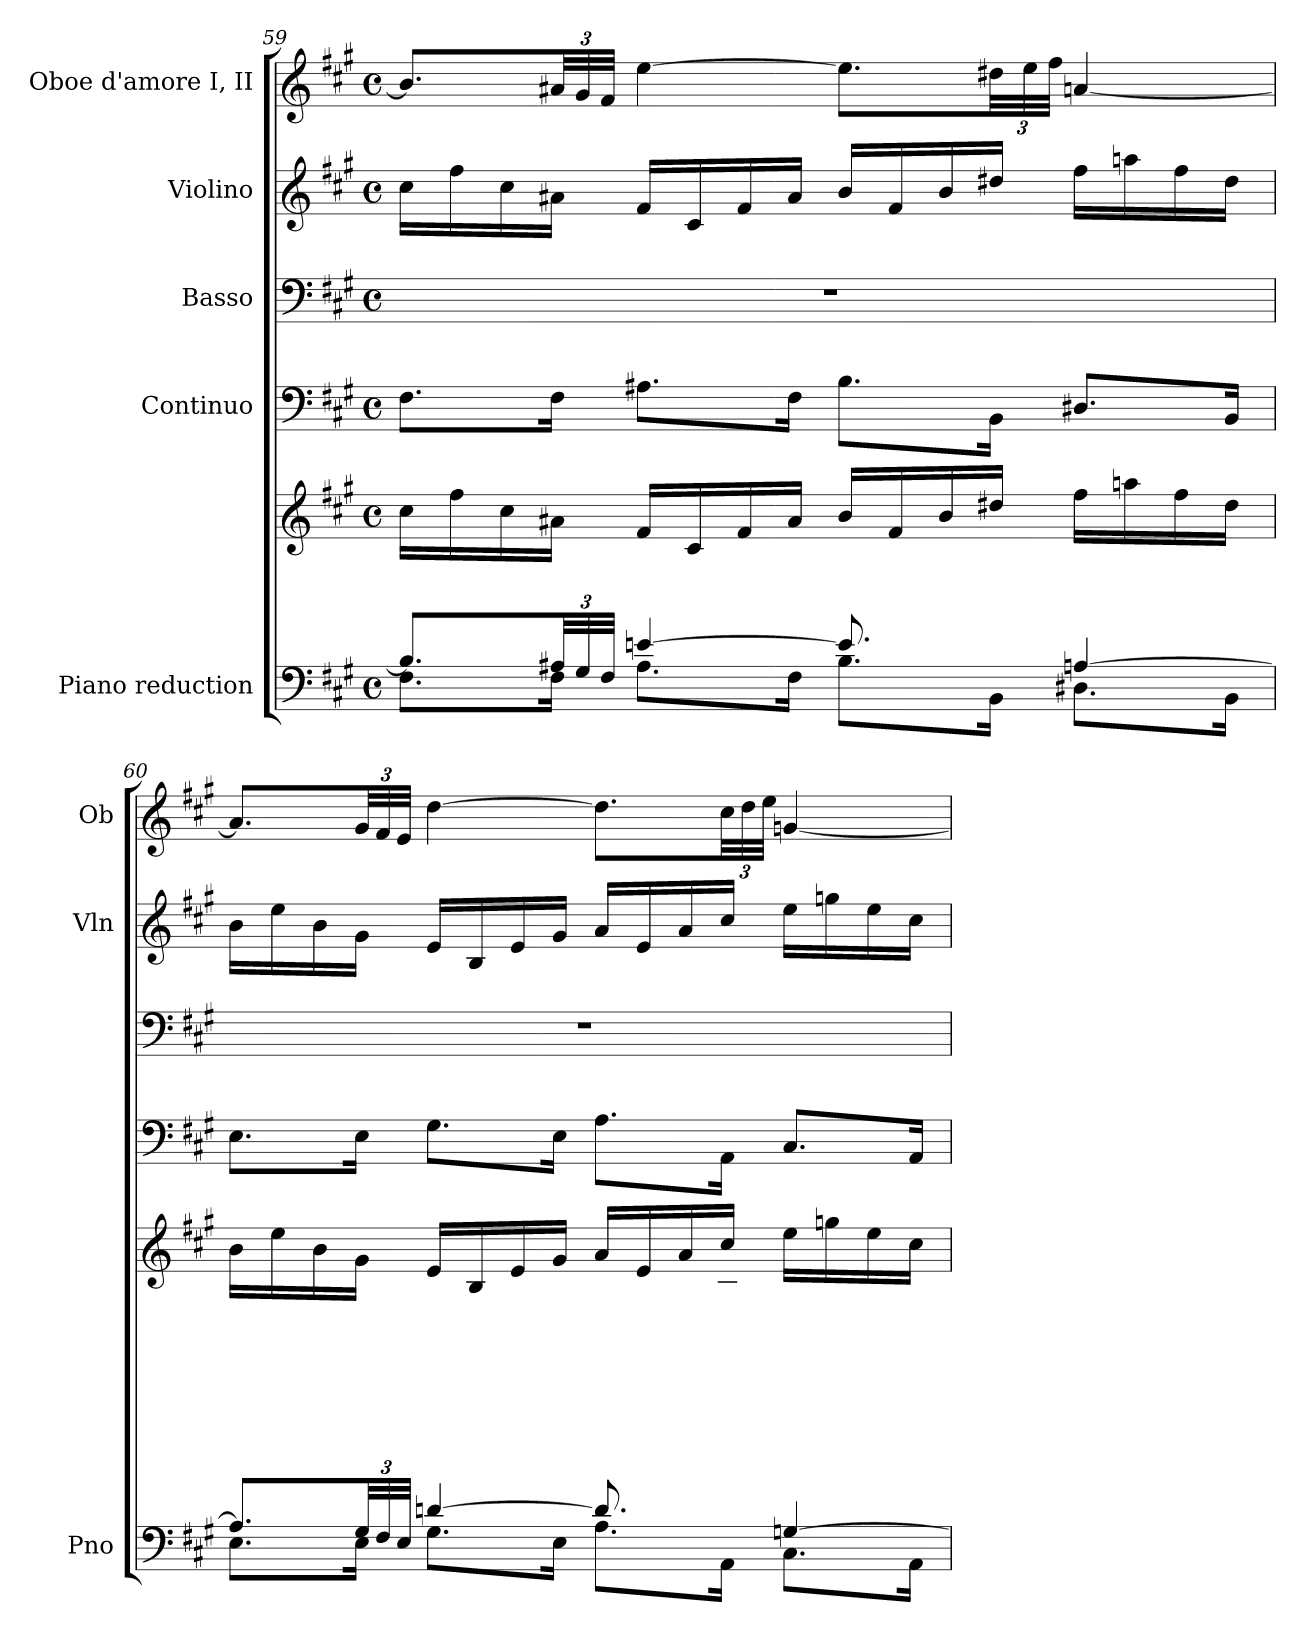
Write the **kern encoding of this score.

**kern	**kern	**kern	**kern	**kern	**kern
*part5	*part5	*part4	*part3	*part2	*part1
*staff6	*staff5	*staff4	*staff3	*staff2	*staff1
*I"Piano reduction	*	*I"Continuo	*I"Basso	*I"Violino	*I"Oboe d'amore I, II
*I'Pno	*	*	*	*I'Vln	*I'Ob
*clefF4	*clefG2	*clefF4	*clefF4	*clefG2	*clefG2
*k[f#c#g#]	*k[f#c#g#]	*k[f#c#g#]	*k[f#c#g#]	*k[f#c#g#]	*k[f#c#g#]
*M4/4	*M4/4	*M4/4	*M4/4	*M4/4	*M4/4
*met(c)	*met(c)	*met(c)	*met(c)	*met(c)	*met(c)
=59	=59	=59	=59	=59	=59
*^	*^	*	*	*	*
8.B/L]	8.F#\L	16cc#\LL	8.ryy	8.F#\L	1r	16cc#\LL	8.b/L]
.	.	16ff#\	.	.	.	16ff#\	.
.	.	16cc#\	.	.	.	16cc#\	.
*	*	*v	*v	*	*	*	*
*Xbrackettup	*	*	*	*	*	*Xbrackettup
48A#X/LL	16F#\Jk	16a#X\JJ	16F#\Jk	.	16a#X\JJ	48a#X/LL
48G#/	.	.	.	.	.	48g#/
48F#/JJJ	.	.	.	.	.	48f#/JJJ
[4en/	8.A#\L	16f#/LL	8.A#X\L	.	16f#/LL	[4ee\
.	.	16c#/	.	.	16c#/	.
.	.	16f#/	.	.	16f#/	.
.	16F#\Jk	16a#/JJ	16F#\Jk	.	16a#/JJ	.
8.e/L]	8.B\L	16b/LL	8.B\L	.	16b/LL	8.ee\L]
.	.	16f#/	.	.	16f#/	.
.	.	16b/	.	.	16b/	.
*	*	*^	*	*	*	*
*	*	*	*Xbrackettup	*	*	*	*
16ryy	16BB\Jk	16dd#X/JJ	48d#X\LL	16BB\Jk	.	16dd#X/JJ	48dd#X\LL
.	.	.	48en\	.	.	.	48ee\
.	.	.	48f#\JJJ	.	.	.	48ff#\JJJ
[4An/	8.D#X\L	16ff#\LL	4ryy	8.D#X/L	.	16ff#\LL	[4an/
.	.	16aan\	.	.	.	16aan\	.
.	.	16ff#\	.	.	.	16ff#\	.
.	16BB\Jk	16dd#\JJ	.	16BB/Jk	.	16dd#\JJ	.
!!LO:PB:g=z
=60	=60	=60	=60	=60	=60	=60	=60
8.A/L]	8.E\L	16b\LL	8.ryy	8.E\L	1r	16b\LL	8.a/L]
.	.	16ee\	.	.	.	16ee\	.
.	.	16b\	.	.	.	16b\	.
*	*	*v	*v	*	*	*	*
48G#/LL	16E\Jk	16g#\JJ	16E\Jk	.	16g#\JJ	48g#/LL
48F#/	.	.	.	.	.	48f#/
48E/JJJ	.	.	.	.	.	48e/JJJ
[4dn/	8.G#\L	16e/LL	8.G#\L	.	16e/LL	[4dd\
.	.	16B/	.	.	16B/	.
.	.	16e/	.	.	16e/	.
.	16E\Jk	16g#/JJ	16E\Jk	.	16g#/JJ	.
8.d/L]	8.A\L	16a/LL	8.A\L	.	16a/LL	8.dd\L]
.	.	16e/	.	.	16e/	.
.	.	16a/	.	.	16a/	.
*	*	*^	*	*	*	*
16ryy	16AA\Jk	16cc#/JJ	48c#\LL	16AA\Jk	.	16cc#/JJ	48cc#\LL
.	.	.	48d\	.	.	.	48dd\
.	.	.	48e\JJJ	.	.	.	48ee\JJJ
[4Gn/	8.C#\L	16ee\LL	4ryy	8.C#/L	.	16ee\LL	[4gn/
.	.	16ggn\	.	.	.	16ggn\	.
.	.	16ee\	.	.	.	16ee\	.
.	16AA\Jk	16cc#\JJ	.	16AA/Jk	.	16cc#\JJ	.
*v	*v	*	*	*	*	*	*
*	*v	*v	*	*	*	*
=	=	=	=	=	=
*-	*-	*-	*-	*-	*-
